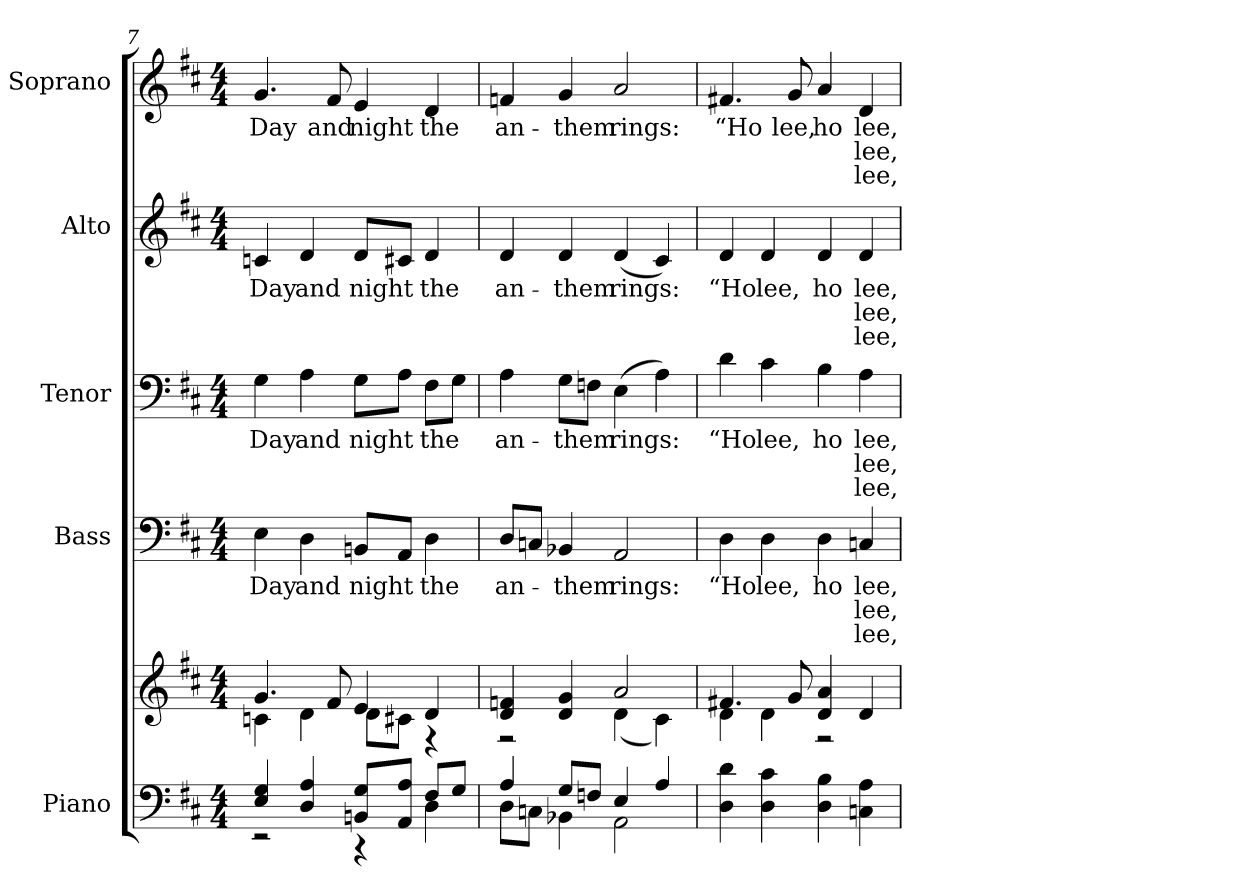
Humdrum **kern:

**kern	**kern	**kern	**text	**text	**text	**kern	**text	**text	**text	**kern	**text	**text	**text	**kern	**text	**text	**text
*part5	*part5	*part4	*part4	*part4	*part4	*part3	*part3	*part3	*part3	*part2	*part2	*part2	*part2	*part1	*part1	*part1	*part1
*staff6	*staff5	*staff4	*staff4	*staff4	*staff4	*staff3	*staff3	*staff3	*staff3	*staff2	*staff2	*staff2	*staff2	*staff1	*staff1	*staff1	*staff1
*I"Piano	*	*I"Bass	*	*	*	*I"Tenor	*	*	*	*I"Alto	*	*	*	*I"Soprano	*	*	*
*I'Pno.	*	*I'B.	*	*	*	*I'T.	*	*	*	*I'A.	*	*	*	*I'S.	*	*	*
!!LO:PB:g=z
*clefF4	*clefG2	*clefF4	*	*	*	*clefF4	*	*	*	*clefG2	*	*	*	*clefG2	*	*	*
*k[f#c#]	*k[f#c#]	*k[f#c#]	*	*	*	*k[f#c#]	*	*	*	*k[f#c#]	*	*	*	*k[f#c#]	*	*	*
*D:	*D:	*D:	*	*	*	*D:	*	*	*	*D:	*	*	*	*D:	*	*	*
*M4/4	*M4/4	*M4/4	*	*	*	*M4/4	*	*	*	*M4/4	*	*	*	*M4/4	*	*	*
=7	=7	=7	=7	=7	=7	=7	=7	=7	=7	=7	=7	=7	=7	=7	=7	=7	=7
*^	*^	*	*	*	*	*	*	*	*	*	*	*	*	*	*	*	*
!	!	!	!	!	!LO:LY:b:color=#000000	!	!	!	!	!	!	!	!	!	!	!	!	!	!
!	!	!	!	!	!	!	!	!	!LO:LY:b:color=#000000	!	!	!	!	!	!	!	!	!	!
!	!	!	!	!	!	!	!	!	!	!	!	!	!LO:LY:b:color=#000000	!	!	!	!	!	!
!	!	!	!	!	!	!	!	!	!	!	!	!	!	!	!	!	!LO:LY:b:color=#000000	!	!
4Ei/ 4Gi	2r	4.gi/	4cni\	4Ei\	Day	.	.	4Gi\	Day	.	.	4cni/	Day	.	.	4.gi/	Day	.	.
!	!	!	!	!	!LO:LY:b:color=#000000	!	!	!	!	!	!	!	!	!	!	!	!	!	!
!	!	!	!	!	!	!	!	!	!LO:LY:b:color=#000000	!	!	!	!	!	!	!	!	!	!
!	!	!	!	!	!	!	!	!	!	!	!	!	!LO:LY:b:color=#000000	!	!	!	!	!	!
4Di/ 4Ai	.	.	4di\	4Di\	and	.	.	4Ai\	and	.	.	4di/	and	.	.	.	.	.	.
!	!	!	!	!	!	!	!	!	!	!	!	!	!	!	!	!	!LO:LY:b:color=#000000	!	!
.	.	8f#i/	.	.	.	.	.	.	.	.	.	.	.	.	.	8f#i/	and	.	.
!	!	!	!	!	!LO:LY:b:color=#000000	!	!	!	!	!	!	!	!	!	!	!	!	!	!
!	!	!	!	!	!	!	!	!	!LO:LY:b:color=#000000	!	!	!	!	!	!	!	!	!	!
!	!	!	!	!	!	!	!	!	!	!	!	!	!LO:LY:b:color=#000000	!	!	!	!	!	!
!	!	!	!	!	!	!	!	!	!	!	!	!	!	!	!	!	!LO:LY:b:color=#000000	!	!
8BBni/ 8GiL	4r	4ei/	8di\L	8BBni/L	night	.	.	8Gi\L	night	.	.	8di/L	night	.	.	4ei/	night	.	.
8AAi/ 8AiJ	.	.	8c#Xi\J	8AAi/J	.	.	.	8Ai\J	.	.	.	8c#Xi/J	.	.	.	.	.	.	.
!	!	!	!	!	!LO:LY:b:color=#000000	!	!	!	!	!	!	!	!	!	!	!	!	!	!
!	!	!	!	!	!	!	!	!	!LO:LY:b:color=#000000	!	!	!	!	!	!	!	!	!	!
!	!	!	!	!	!	!	!	!	!	!	!	!	!LO:LY:b:color=#000000	!	!	!	!	!	!
!	!	!	!	!	!	!	!	!	!	!	!	!	!	!	!	!	!LO:LY:b:color=#000000	!	!
8F#i/L	4Di\	4di/	4r	4Di\	the	.	.	8F#i\L	the	.	.	4di/	the	.	.	4di/	the	.	.
8Gi/J	.	.	.	.	.	.	.	8Gi\J	.	.	.	.	.	.	.	.	.	.	.
=8	=8	=8	=8	=8	=8	=8	=8	=8	=8	=8	=8	=8	=8	=8	=8	=8	=8	=8	=8
!	!	!	!	!	!LO:LY:b:color=#000000	!	!	!	!	!	!	!	!	!	!	!	!	!	!
!	!	!	!	!	!	!	!	!	!LO:LY:b:color=#000000	!	!	!	!	!	!	!	!	!	!
!	!	!	!	!	!	!	!	!	!	!	!	!	!LO:LY:b:color=#000000	!	!	!	!	!	!
!	!	!	!	!	!	!	!	!	!	!	!	!	!	!	!	!	!LO:LY:b:color=#000000	!	!
4Ai/	8Di\L	4di/ 4fni	2r	8Di/L	an-	.	.	4Ai\	an-	.	.	4di/	an-	.	.	4fni/	an-	.	.
.	8Cni\J	.	.	8Cni/J	.	.	.	.	.	.	.	.	.	.	.	.	.	.	.
!	!	!	!	!	!LO:LY:b:color=#000000	!	!	!	!	!	!	!	!	!	!	!	!	!	!
!	!	!	!	!	!	!	!	!	!LO:LY:b:color=#000000	!	!	!	!	!	!	!	!	!	!
!	!	!	!	!	!	!	!	!	!	!	!	!	!LO:LY:b:color=#000000	!	!	!	!	!	!
!	!	!	!	!	!	!	!	!	!	!	!	!	!	!	!	!	!LO:LY:b:color=#000000	!	!
8Gi/L	4BB-Xi\	4di/ 4gi	.	4BB-Xi/	-them	.	.	8Gi\L	-them	.	.	4di/	-them	.	.	4gi/	-them	.	.
8Fni/J	.	.	.	.	.	.	.	8Fni\J	.	.	.	.	.	.	.	.	.	.	.
!	!	!	!	!	!LO:LY:b:color=#000000	!	!	!	!	!	!	!	!	!	!	!	!	!	!
!	!	!	!	!	!	!	!	!	!LO:LY:b:color=#000000	!	!	!	!	!	!	!	!	!	!
!	!	!	!	!	!	!	!	!	!	!	!	!	!LO:LY:b:color=#000000	!	!	!	!	!	!
!	!	!	!	!	!	!	!	!	!	!	!	!	!	!	!	!	!LO:LY:b:color=#000000	!	!
4Ei/	2AAi\	2ai/	(4di\	2AAi/	rings:	.	.	(4Ei\	rings:	.	.	(4di/	rings:	.	.	2ai/	rings:	.	.
4Ai/	.	.	4c#i\)	.	.	.	.	4Ai\)	.	.	.	4c#i/)	.	.	.	.	.	.	.
*v	*v	*	*	*	*	*	*	*	*	*	*	*	*	*	*	*	*	*	*
!!LO:PB:g=z
=9	=9	=9	=9	=9	=9	=9	=9	=9	=9	=9	=9	=9	=9	=9	=9	=9	=9	=9
!	!	!	!	!LO:LY:b:color=#000000	!	!	!	!	!	!	!	!	!	!	!	!	!	!
!	!	!	!	!	!	!	!	!LO:LY:b:color=#000000	!	!	!	!	!	!	!	!	!	!
!	!	!	!	!	!	!	!	!	!	!	!	!LO:LY:b:color=#000000	!	!	!	!	!	!
!	!	!	!	!	!	!	!	!	!	!	!	!	!	!	!	!LO:LY:b:color=#000000	!	!
4Di\ 4di	4.f#Xi/	4di\	4Di\	“Ho	.	.	4di\	“Ho	.	.	4di/	“Ho	.	.	4.f#Xi/	“Ho	.	.
!	!	!	!	!LO:LY:b:color=#000000	!	!	!	!	!	!	!	!	!	!	!	!	!	!
!	!	!	!	!	!	!	!	!LO:LY:b:color=#000000	!	!	!	!	!	!	!	!	!	!
!	!	!	!	!	!	!	!	!	!	!	!	!LO:LY:b:color=#000000	!	!	!	!	!	!
4Di\ 4c#i	.	4di\	4Di\	lee,	.	.	4c#i\	lee,	.	.	4di/	lee,	.	.	.	.	.	.
!	!	!	!	!	!	!	!	!	!	!	!	!	!	!	!	!LO:LY:b:color=#000000	!	!
.	8gi/	.	.	.	.	.	.	.	.	.	.	.	.	.	8gi/	lee,	.	.
!	!	!	!	!LO:LY:b:color=#000000	!	!	!	!	!	!	!	!	!	!	!	!	!	!
!	!	!	!	!	!	!	!	!LO:LY:b:color=#000000	!	!	!	!	!	!	!	!	!	!
!	!	!	!	!	!	!	!	!	!	!	!	!LO:LY:b:color=#000000	!	!	!	!	!	!
!	!	!	!	!	!	!	!	!	!	!	!	!	!	!	!	!LO:LY:b:color=#000000	!	!
4Di\ 4Bi	4di/ 4ai	2r	4Di\	ho	.	.	4Bi\	ho	.	.	4di/	ho	.	.	4ai/	ho	.	.
!	!	!	!	!LO:LY:b:color=#000000	!LO:LY:b:color=#000000	!LO:LY:b:color=#000000	!	!	!	!	!	!	!	!	!	!	!	!
!	!	!	!	!	!	!	!	!LO:LY:b:color=#000000	!LO:LY:b:color=#000000	!LO:LY:b:color=#000000	!	!	!	!	!	!	!	!
!	!	!	!	!	!	!	!	!	!	!	!	!LO:LY:b:color=#000000	!LO:LY:b:color=#000000	!LO:LY:b:color=#000000	!	!	!	!
!	!	!	!	!	!	!	!	!	!	!	!	!	!	!	!	!LO:LY:b:color=#000000	!LO:LY:b:color=#000000	!LO:LY:b:color=#000000
4Cni\ 4Ai	4di/	.	4Cni/	lee,	lee,	lee,	4Ai\	lee,	lee,	lee,	4di/	lee,	lee,	lee,	4di/	lee,	lee,	lee,
*	*v	*v	*	*	*	*	*	*	*	*	*	*	*	*	*	*	*	*
=	=	=	=	=	=	=	=	=	=	=	=	=	=	=	=	=	=
*-	*-	*-	*-	*-	*-	*-	*-	*-	*-	*-	*-	*-	*-	*-	*-	*-	*-
